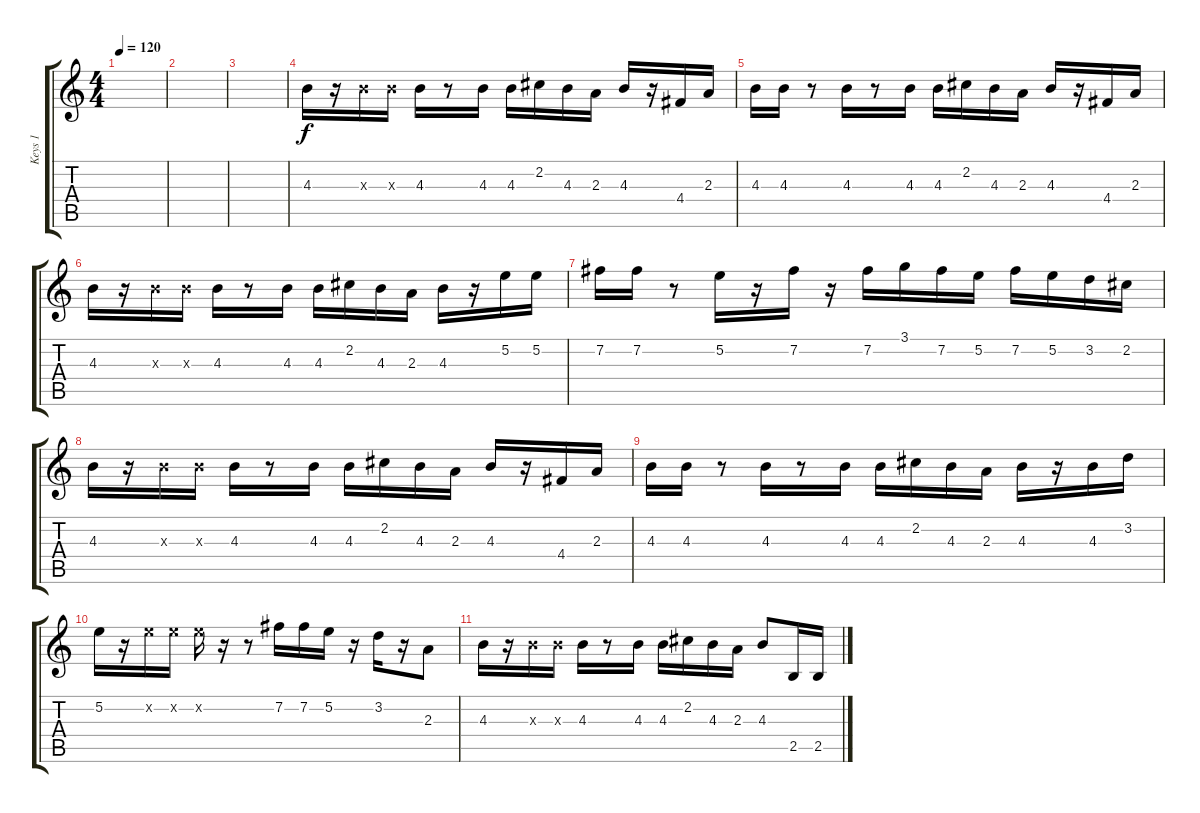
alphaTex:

\track ("Keys 1" "Keys 1") {instrument acousticguitarsteel}
\staff {score tabs}
\tuning (E4 B3 G3 D3 A2 E2) {hide}
\ts (4 4)
\tempo 120
\clef g2
\ks c
|
|
|
4.3.16 r.16 4.3{x}.16 4.3{x}.16 4.3.16 r.8 4.3.16 4.3.16 2.2.16 4.3.16 2.3.16 4.3.16 r.16 4.4.16 2.3.16 |
4.3.16 4.3.16 r.8 4.3.16 r.8 4.3.16 4.3.16 2.2.16 4.3.16 2.3.16 4.3.16 r.16 4.4.16 2.3.16 |
4.3.16 r.16 4.3{x}.16 4.3{x}.16 4.3.16 r.8 4.3.16 4.3.16 2.2.16 4.3.16 2.3.16 4.3.16 r.16 5.2.16 5.2.16 |
7.2.16 7.2.16 r.8 5.2.16 r.16 7.2.16 r.16 7.2.16 3.1.16 7.2.16 5.2.16 7.2.16 5.2.16 3.2.16 2.2.16 |
4.3.16 r.16 4.3{x}.16 4.3{x}.16 4.3.16 r.8 4.3.16 4.3.16 2.2.16 4.3.16 2.3.16 4.3.16 r.16 4.4.16 2.3.16 |
4.3.16 4.3.16 r.8 4.3.16 r.8 4.3.16 4.3.16 2.2.16 4.3.16 2.3.16 4.3.16 r.16 4.3.16 3.2.16 |
5.2.16 r.16 5.2{x}.16 5.2{x}.16 5.2{x}.16 r.16 r.8 7.2.16 7.2.16 5.2.16 r.16 3.2.16 r.16 2.3.8 |
4.3.16 r.16 4.3{x}.16 4.3{x}.16 4.3.16 r.8 4.3.16 4.3.16 2.2.16 4.3.16 2.3.16 4.3.8 2.5.16 2.5.16
